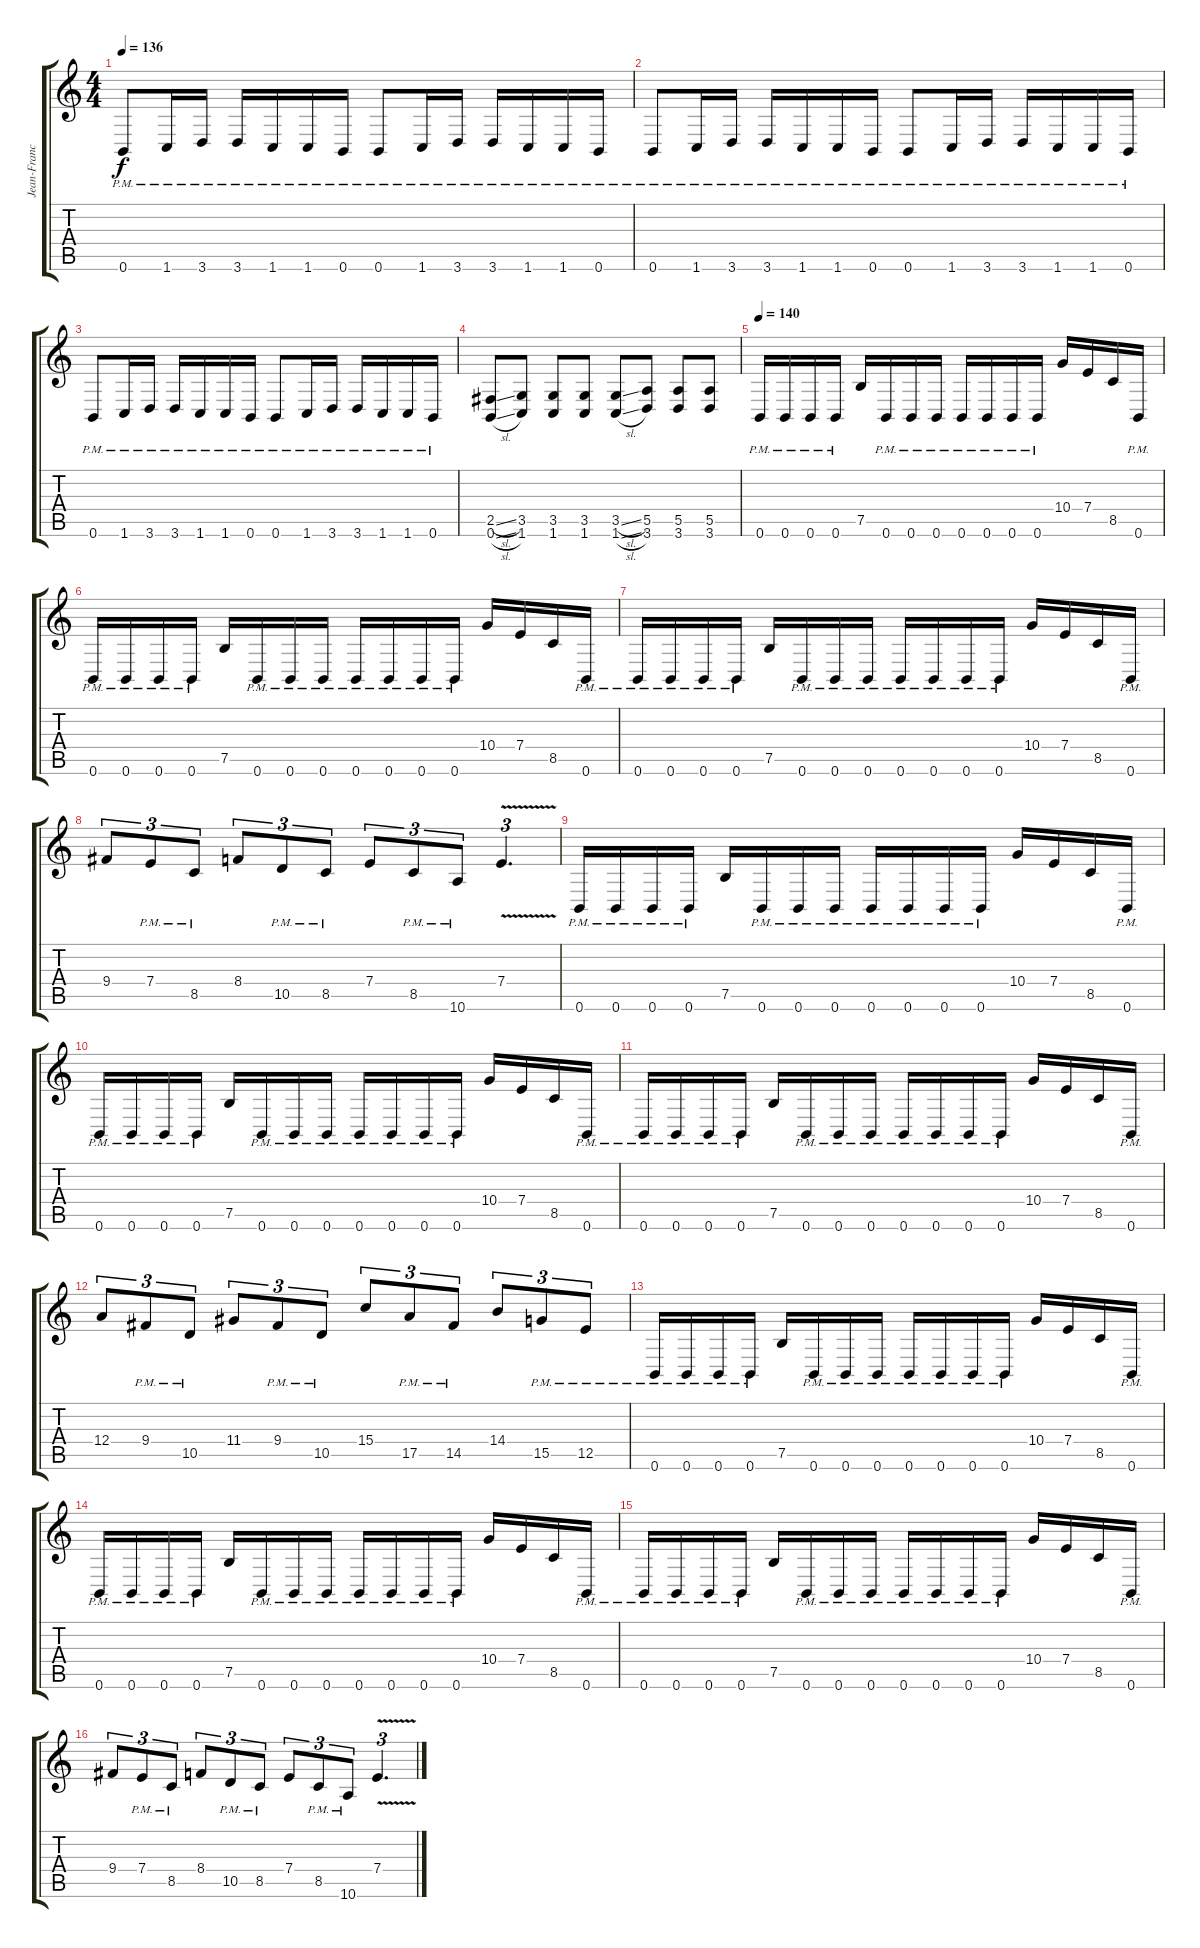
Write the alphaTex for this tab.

\track ("Jean-Francois Dagenais (lead)" "Jean-Franc") {instrument distortionguitar}
\staff {score tabs}
\tuning (B3 Gb3 D3 A2 E2 B1) {hide}
\ts (4 4)
\tempo 136
\clef g2
\ks c
0.6{pm}.8{dy f} 1.6{pm}.16 3.6{pm}.16 3.6{pm}.16 1.6{pm}.16 1.6{pm}.16 0.6{pm}.16 0.6{pm}.8 1.6{pm}.16 3.6{pm}.16 3.6{pm}.16 1.6{pm}.16 1.6{pm}.16 0.6{pm}.16 |
0.6{pm}.8 1.6{pm}.16 3.6{pm}.16 3.6{pm}.16 1.6{pm}.16 1.6{pm}.16 0.6{pm}.16 0.6{pm}.8 1.6{pm}.16 3.6{pm}.16 3.6{pm}.16 1.6{pm}.16 1.6{pm}.16 0.6{pm}.16 |
0.6{pm}.8 1.6{pm}.16 3.6{pm}.16 3.6{pm}.16 1.6{pm}.16 1.6{pm}.16 0.6{pm}.16 0.6{pm}.8 1.6{pm}.16 3.6{pm}.16 3.6{pm}.16 1.6{pm}.16 1.6{pm}.16 0.6{pm}.16 |
(2.5{sl} 0.6{sl}).8 (3.5 1.6).8 (3.5 1.6).8 (3.5 1.6).8 (3.5{sl} 1.6{sl}).8 (5.5 3.6).8 (5.5 3.6).8 (5.5 3.6).8 |
\tempo 140
0.6{pm}.16 0.6{pm}.16 0.6{pm}.16 0.6{pm}.16 7.5.16 0.6{pm}.16 0.6{pm}.16 0.6{pm}.16 0.6{pm}.16 0.6{pm}.16 0.6{pm}.16 0.6{pm}.16 10.4.16 7.4.16 8.5.16 0.6{pm}.16 |
0.6{pm}.16 0.6{pm}.16 0.6{pm}.16 0.6{pm}.16 7.5.16 0.6{pm}.16 0.6{pm}.16 0.6{pm}.16 0.6{pm}.16 0.6{pm}.16 0.6{pm}.16 0.6{pm}.16 10.4.16 7.4.16 8.5.16 0.6{pm}.16 |
0.6{pm}.16 0.6{pm}.16 0.6{pm}.16 0.6{pm}.16 7.5.16 0.6{pm}.16 0.6{pm}.16 0.6{pm}.16 0.6{pm}.16 0.6{pm}.16 0.6{pm}.16 0.6{pm}.16 10.4.16 7.4.16 8.5.16 0.6{pm}.16 |
9.4.8{tu (3 2)} 7.4{pm}.8{tu (3 2)} 8.5{pm}.8{tu (3 2)} 8.4.8{tu (3 2)} 10.5{pm}.8{tu (3 2)} 8.5{pm}.8{tu (3 2)} 7.4.8{tu (3 2)} 8.5{pm}.8{tu (3 2)} 10.6{pm}.8{tu (3 2)} 7.4{v}.4{d tu (3 2)} |
0.6{pm}.16 0.6{pm}.16 0.6{pm}.16 0.6{pm}.16 7.5.16 0.6{pm}.16 0.6{pm}.16 0.6{pm}.16 0.6{pm}.16 0.6{pm}.16 0.6{pm}.16 0.6{pm}.16 10.4.16 7.4.16 8.5.16 0.6{pm}.16 |
0.6{pm}.16 0.6{pm}.16 0.6{pm}.16 0.6{pm}.16 7.5.16 0.6{pm}.16 0.6{pm}.16 0.6{pm}.16 0.6{pm}.16 0.6{pm}.16 0.6{pm}.16 0.6{pm}.16 10.4.16 7.4.16 8.5.16 0.6{pm}.16 |
0.6{pm}.16 0.6{pm}.16 0.6{pm}.16 0.6{pm}.16 7.5.16 0.6{pm}.16 0.6{pm}.16 0.6{pm}.16 0.6{pm}.16 0.6{pm}.16 0.6{pm}.16 0.6{pm}.16 10.4.16 7.4.16 8.5.16 0.6{pm}.16 |
12.4.8{tu (3 2)} 9.4{pm}.8{tu (3 2)} 10.5{pm}.8{tu (3 2)} 11.4.8{tu (3 2)} 9.4{pm}.8{tu (3 2)} 10.5{pm}.8{tu (3 2)} 15.4.8{tu (3 2)} 17.5{pm}.8{tu (3 2)} 14.5{pm}.8{tu (3 2)} 14.4.8{tu (3 2)} 15.5{pm}.8{tu (3 2)} 12.5{pm}.8{tu (3 2)} |
0.6{pm}.16 0.6{pm}.16 0.6{pm}.16 0.6{pm}.16 7.5.16 0.6{pm}.16 0.6{pm}.16 0.6{pm}.16 0.6{pm}.16 0.6{pm}.16 0.6{pm}.16 0.6{pm}.16 10.4.16 7.4.16 8.5.16 0.6{pm}.16 |
0.6{pm}.16 0.6{pm}.16 0.6{pm}.16 0.6{pm}.16 7.5.16 0.6{pm}.16 0.6{pm}.16 0.6{pm}.16 0.6{pm}.16 0.6{pm}.16 0.6{pm}.16 0.6{pm}.16 10.4.16 7.4.16 8.5.16 0.6{pm}.16 |
0.6{pm}.16 0.6{pm}.16 0.6{pm}.16 0.6{pm}.16 7.5.16 0.6{pm}.16 0.6{pm}.16 0.6{pm}.16 0.6{pm}.16 0.6{pm}.16 0.6{pm}.16 0.6{pm}.16 10.4.16 7.4.16 8.5.16 0.6{pm}.16 |
9.4.8{tu (3 2)} 7.4{pm}.8{tu (3 2)} 8.5{pm}.8{tu (3 2)} 8.4.8{tu (3 2)} 10.5{pm}.8{tu (3 2)} 8.5{pm}.8{tu (3 2)} 7.4.8{tu (3 2)} 8.5{pm}.8{tu (3 2)} 10.6{pm}.8{tu (3 2)} 7.4{v}.4{d tu (3 2)}
